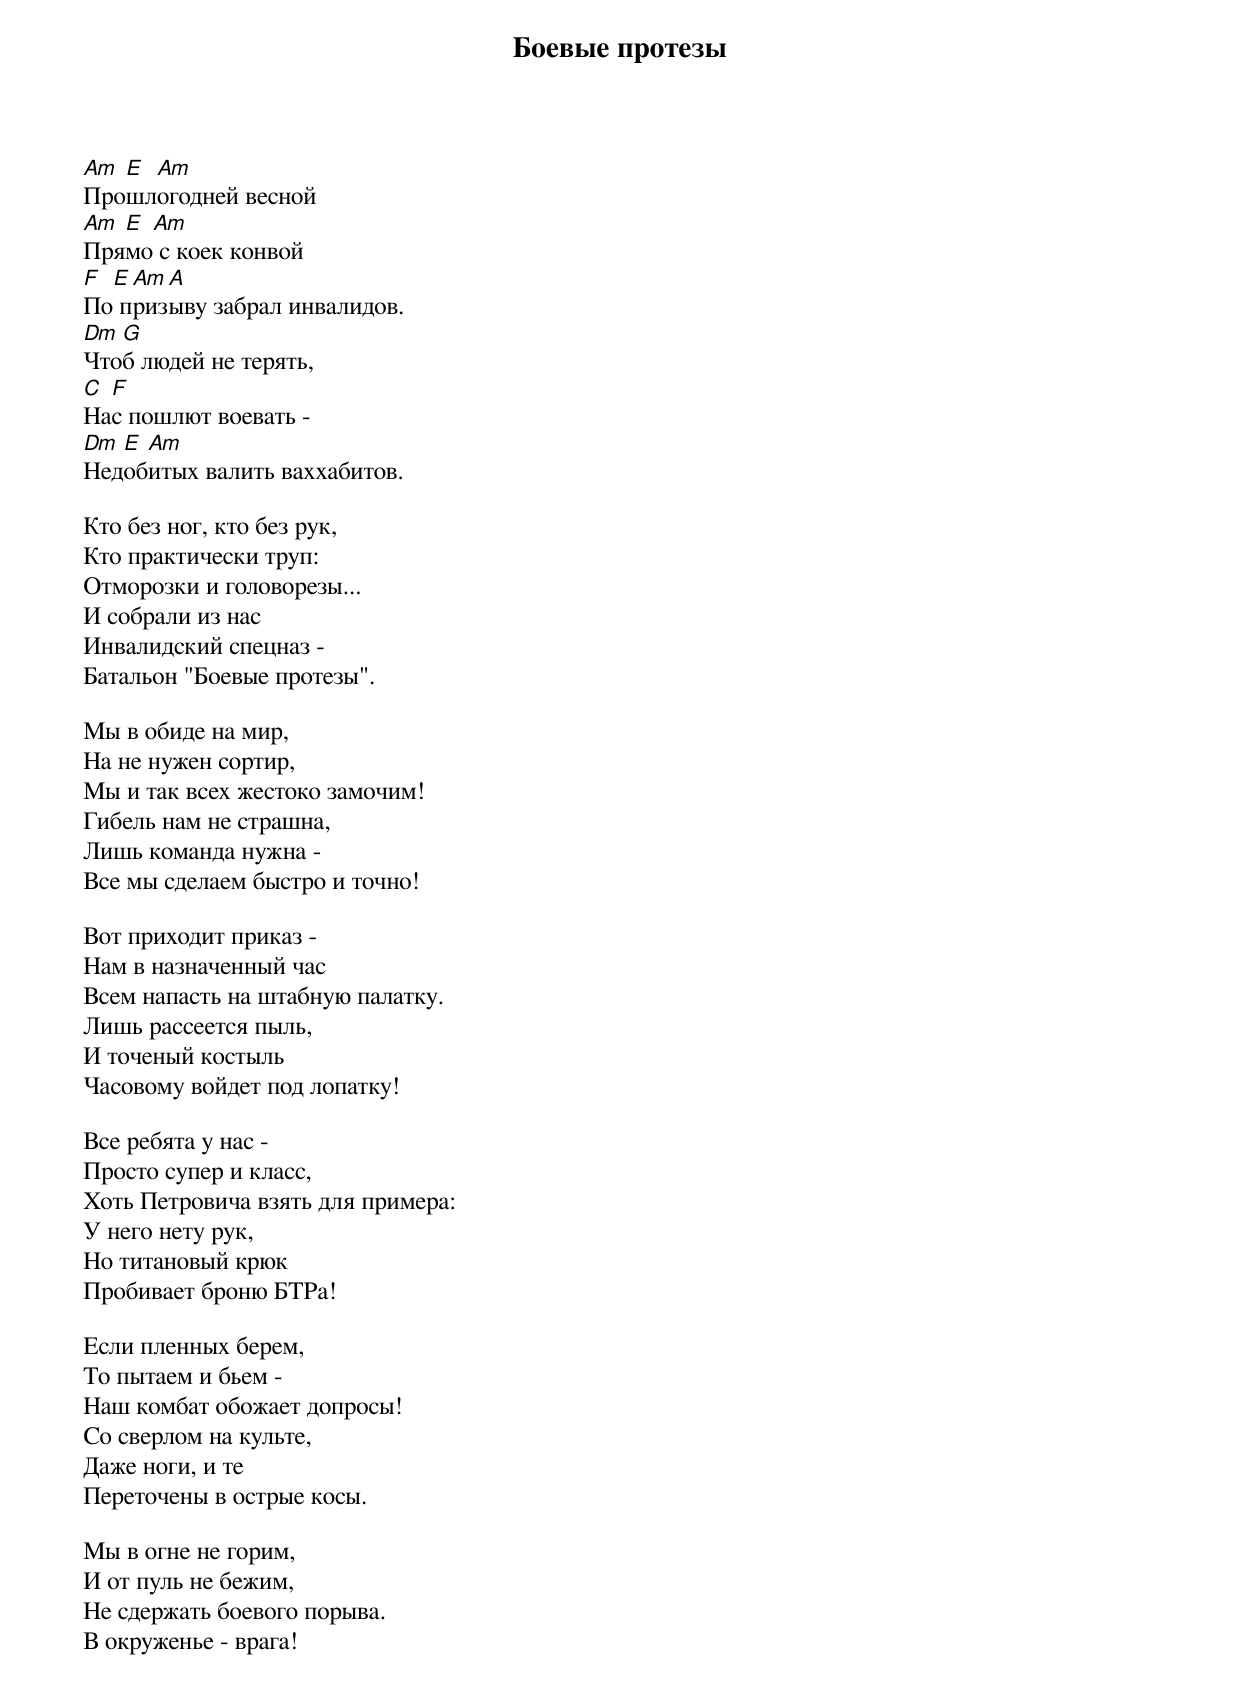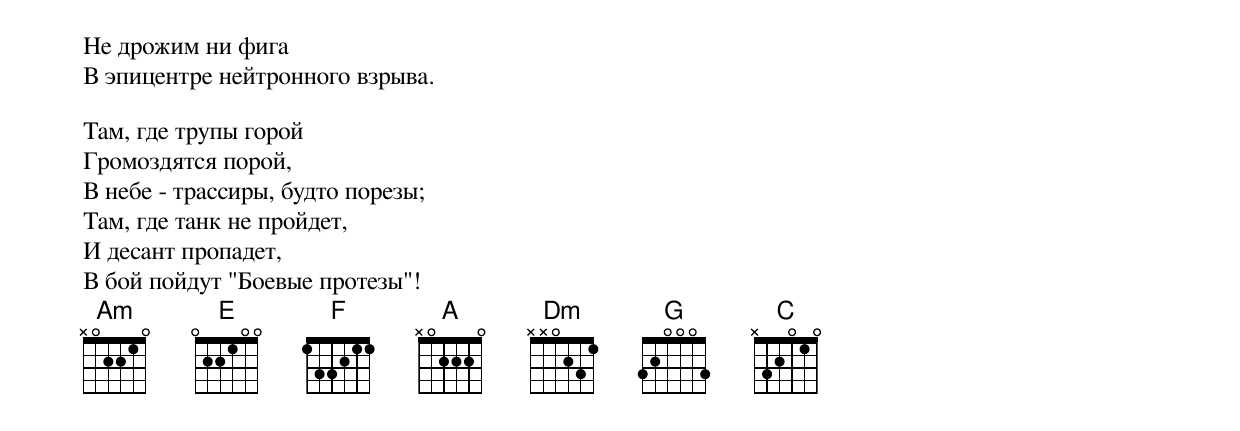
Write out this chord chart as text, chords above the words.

Боевые протезы

Am E Am
Прошлогодней весной
Am E Am
Прямо с коек конвой
F E Am A
По призыву забрал инвалидов.
Dm G
Чтоб людей не терять,
C F
Нас пошлют воевать -
Dm E Am
Недобитых валить ваххабитов.

Кто без ног, кто без рук,
Кто практически труп:
Отморозки и головорезы...
И собрали из нас
Инвалидский спецназ -
Батальон "Боевые протезы".

Мы в обиде на мир,
На не нужен сортир,
Мы и так всех жестоко замочим!
Гибель нам не страшна,
Лишь команда нужна -
Все мы сделаем быстро и точно!

Вот приходит приказ -
Нам в назначенный час
Всем напасть на штабную палатку.
Лишь рассеется пыль,
И точеный костыль
Часовому войдет под лопатку!

Все ребята у нас -
Просто супер и класс,
Хоть Петровича взять для примера:
У него нету рук,
Но титановый крюк
Пробивает броню БТРа!

Если пленных берем,
То пытаем и бьем -
Наш комбат обожает допросы!
Со сверлом на культе,
Даже ноги, и те
Переточены в острые косы.

Мы в огне не горим,
И от пуль не бежим,
Не сдержать боевого порыва.
В окруженье - врага!
Не дрожим ни фига
В эпицентре нейтронного взрыва.

Там, где трупы горой
Громоздятся порой,
В небе - трассиры, будто порезы;
Там, где танк не пройдет,
И десант пропадет,
В бой пойдут "Боевые протезы"!
